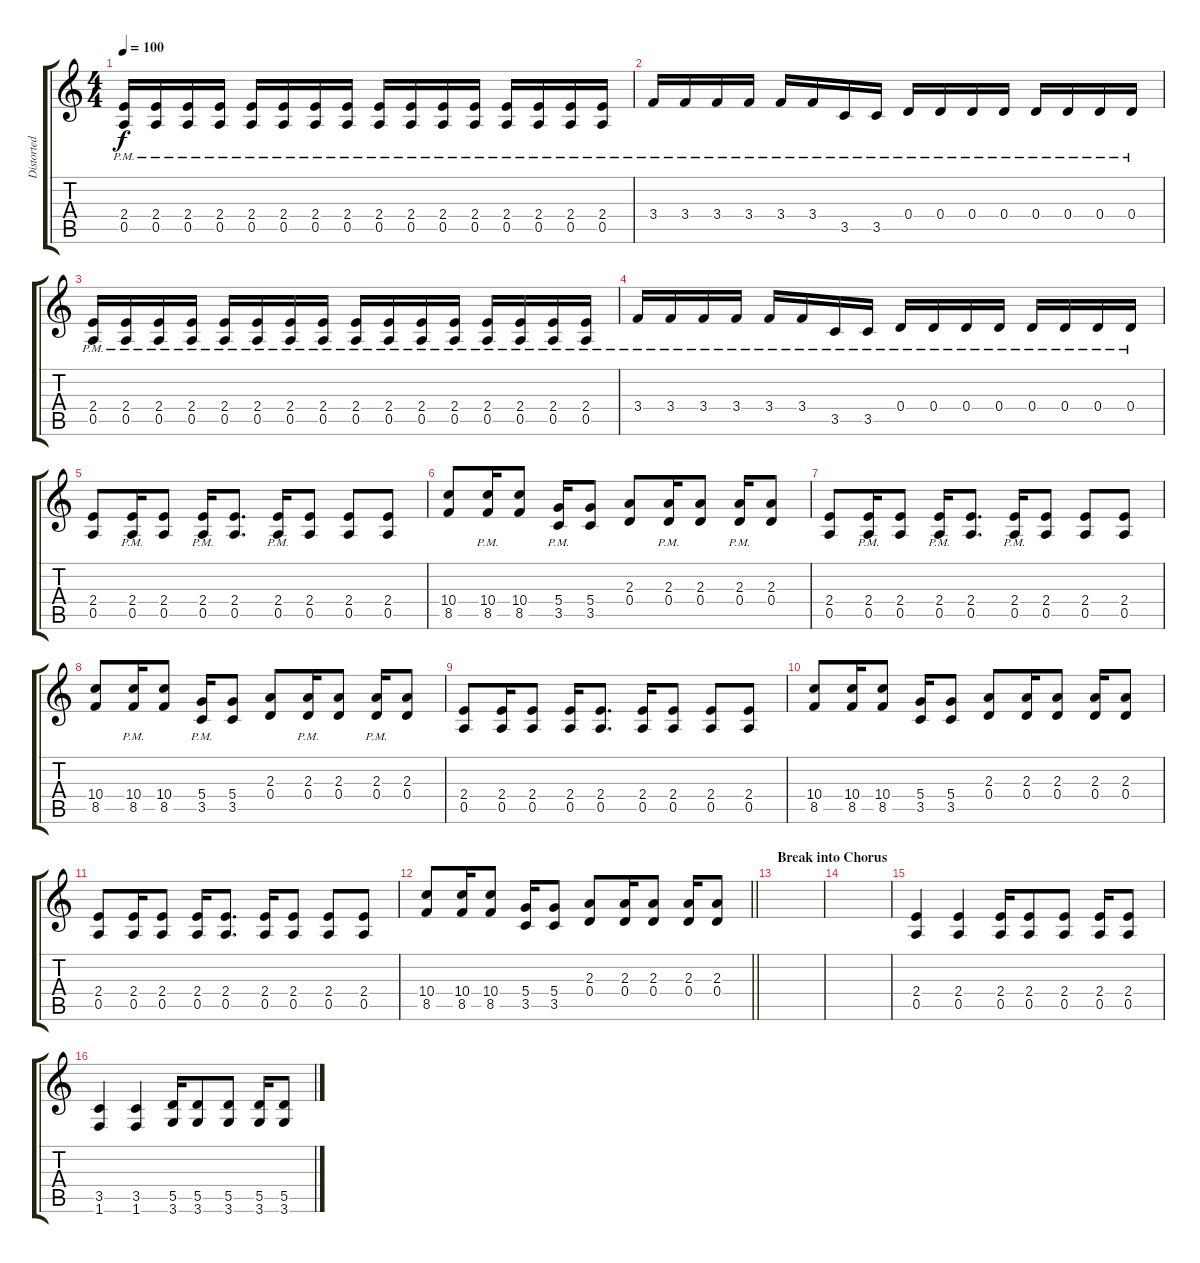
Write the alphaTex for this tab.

\track ("Distorted Rhythm" "Distorted ") {instrument distortionguitar}
\staff {score tabs}
\tuning (E4 B3 G3 D3 A2 E2) {hide}
\ts (4 4)
\tempo 100
\clef g2
\ks c
(2.4{pm} 0.5{pm}).16{dy f} (2.4{pm} 0.5{pm}).16 (2.4{pm} 0.5{pm}).16 (2.4{pm} 0.5{pm}).16 (2.4{pm} 0.5{pm}).16 (2.4{pm} 0.5{pm}).16 (2.4{pm} 0.5{pm}).16 (2.4{pm} 0.5{pm}).16 (2.4{pm} 0.5{pm}).16 (2.4{pm} 0.5{pm}).16 (2.4{pm} 0.5{pm}).16 (2.4{pm} 0.5{pm}).16 (2.4{pm} 0.5{pm}).16 (2.4{pm} 0.5{pm}).16 (2.4{pm} 0.5{pm}).16 (2.4{pm} 0.5{pm}).16 |
3.4{pm}.16 3.4{pm}.16 3.4{pm}.16 3.4{pm}.16 3.4{pm}.16 3.4{pm}.16 3.5{pm}.16 3.5{pm}.16 0.4{pm}.16 0.4{pm}.16 0.4{pm}.16 0.4{pm}.16 0.4{pm}.16 0.4{pm}.16 0.4{pm}.16 0.4{pm}.16 |
(2.4{pm} 0.5{pm}).16 (2.4{pm} 0.5{pm}).16 (2.4{pm} 0.5{pm}).16 (2.4{pm} 0.5{pm}).16 (2.4{pm} 0.5{pm}).16 (2.4{pm} 0.5{pm}).16 (2.4{pm} 0.5{pm}).16 (2.4{pm} 0.5{pm}).16 (2.4{pm} 0.5{pm}).16 (2.4{pm} 0.5{pm}).16 (2.4{pm} 0.5{pm}).16 (2.4{pm} 0.5{pm}).16 (2.4{pm} 0.5{pm}).16 (2.4{pm} 0.5{pm}).16 (2.4{pm} 0.5{pm}).16 (2.4{pm} 0.5{pm}).16 |
3.4{pm}.16 3.4{pm}.16 3.4{pm}.16 3.4{pm}.16 3.4{pm}.16 3.4{pm}.16 3.5{pm}.16 3.5{pm}.16 0.4{pm}.16 0.4{pm}.16 0.4{pm}.16 0.4{pm}.16 0.4{pm}.16 0.4{pm}.16 0.4{pm}.16 0.4{pm}.16 |
(2.4 0.5).8 (2.4{pm} 0.5{pm}).16 (2.4 0.5).8 (2.4{pm} 0.5{pm}).16 (2.4 0.5).8{d} (2.4{pm} 0.5{pm}).16 (2.4 0.5).8 (2.4 0.5).8 (2.4 0.5).8 |
(10.4 8.5).8 (10.4{pm} 8.5{pm}).16 (10.4 8.5).8 (5.4{pm} 3.5{pm}).16 (5.4 3.5).8 (2.3 0.4).8 (2.3{pm} 0.4{pm}).16 (2.3 0.4).8 (2.3{pm} 0.4{pm}).16 (2.3 0.4).8 |
(2.4 0.5).8 (2.4{pm} 0.5{pm}).16 (2.4 0.5).8 (2.4{pm} 0.5{pm}).16 (2.4 0.5).8{d} (2.4{pm} 0.5{pm}).16 (2.4 0.5).8 (2.4 0.5).8 (2.4 0.5).8 |
(10.4 8.5).8 (10.4{pm} 8.5{pm}).16 (10.4 8.5).8 (5.4{pm} 3.5{pm}).16 (5.4 3.5).8 (2.3 0.4).8 (2.3{pm} 0.4{pm}).16 (2.3 0.4).8 (2.3{pm} 0.4{pm}).16 (2.3 0.4).8 |
(2.4 0.5).8 (2.4 0.5).16 (2.4 0.5).8 (2.4 0.5).16 (2.4 0.5).8{d} (2.4 0.5).16 (2.4 0.5).8 (2.4 0.5).8 (2.4 0.5).8 |
(10.4 8.5).8 (10.4 8.5).16 (10.4 8.5).8 (5.4 3.5).16 (5.4 3.5).8 (2.3 0.4).8 (2.3 0.4).16 (2.3 0.4).8 (2.3 0.4).16 (2.3 0.4).8 |
(2.4 0.5).8 (2.4 0.5).16 (2.4 0.5).8 (2.4 0.5).16 (2.4 0.5).8{d} (2.4 0.5).16 (2.4 0.5).8 (2.4 0.5).8 (2.4 0.5).8 |
\barLineRight lightlight
(10.4 8.5).8 (10.4 8.5).16 (10.4 8.5).8 (5.4 3.5).16 (5.4 3.5).8 (2.3 0.4).8 (2.3 0.4).16 (2.3 0.4).8 (2.3 0.4).16 (2.3 0.4).8 |
\section ("" "Break into Chorus")
|
|
(2.4 0.5).4 (2.4 0.5).4 (2.4 0.5).16 (2.4 0.5).8 (2.4 0.5).8 (2.4 0.5).16 (2.4 0.5).8 |
(3.5 1.6).4 (3.5 1.6).4 (5.5 3.6).16 (5.5 3.6).8 (5.5 3.6).8 (5.5 3.6).16 (5.5 3.6).8
